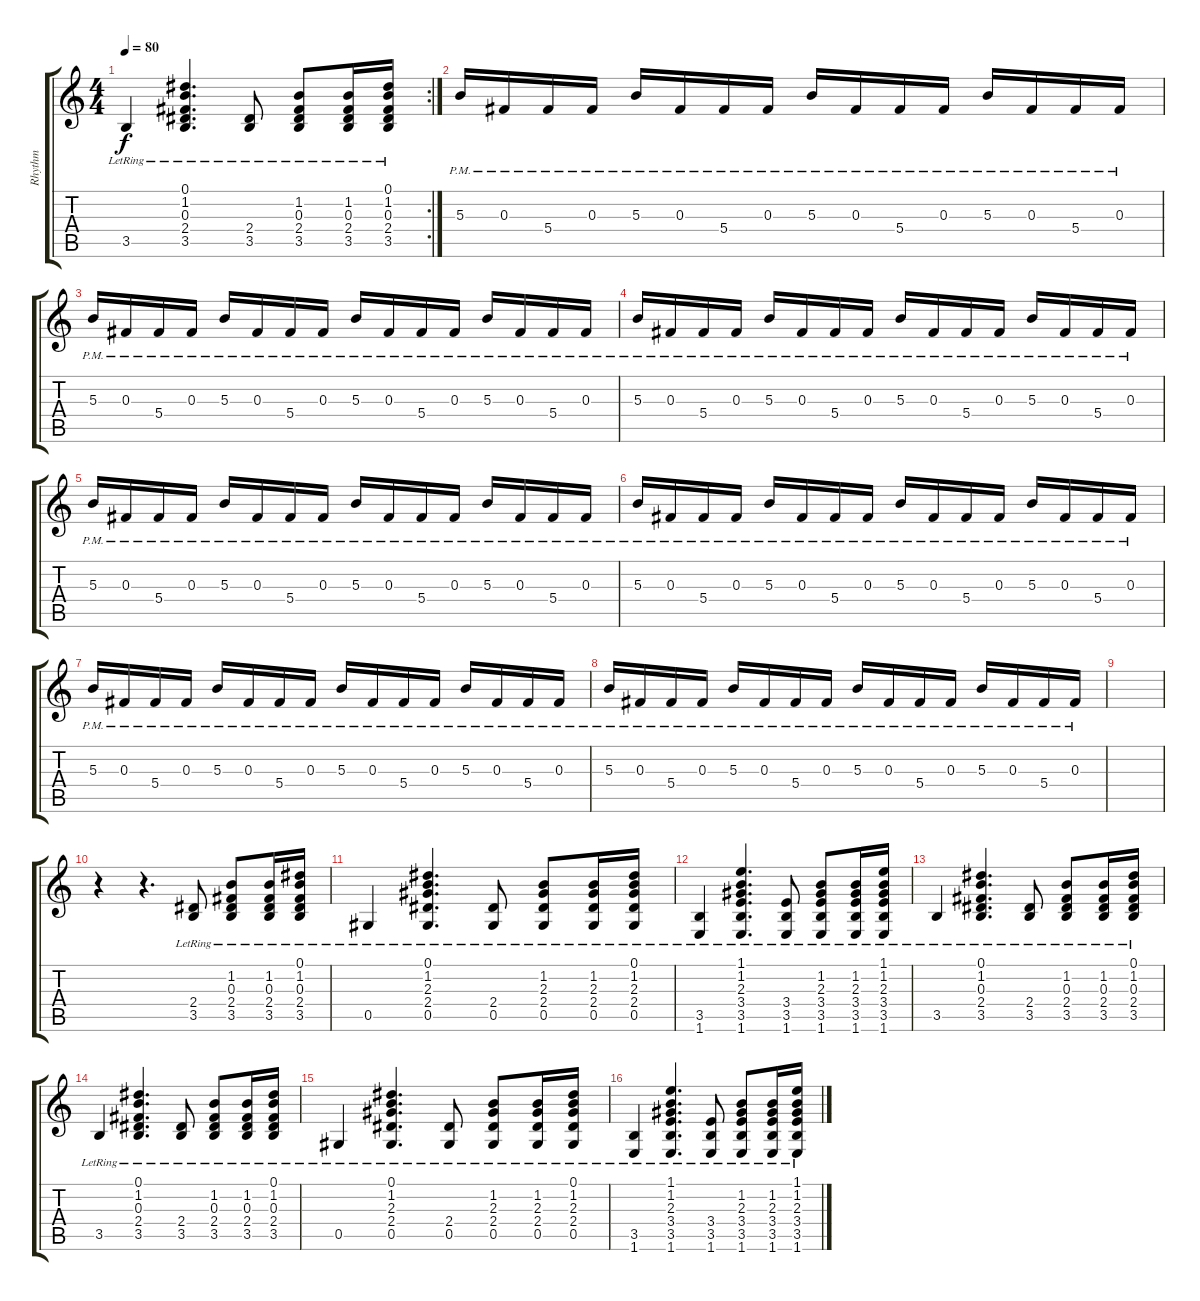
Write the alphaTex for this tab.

\track ("Rhythm" "Rhythm") {instrument acousticguitarsteel}
\staff {score tabs}
\tuning (Eb4 Bb3 Gb3 Db3 Ab2 Eb2) {hide}
\rc 2
\ts (4 4)
\tempo 80
\clef g2
\ks c
3.5{lr}.4{dy f} (0.1 1.2{lr} 0.3{lr} 2.4{lr} 3.5{lr}).4{d} (2.4{lr} 3.5{lr}).8 (1.2{lr} 0.3{lr} 2.4{lr} 3.5{lr}).8 (1.2{lr} 0.3{lr} 2.4{lr} 3.5{lr}).16 (0.1{lr} 1.2{lr} 0.3{lr} 2.4{lr} 3.5{lr}).16 |
5.3{pm}.16 0.3{pm}.16 5.4{pm}.16 0.3{pm}.16 5.3{pm}.16 0.3{pm}.16 5.4{pm}.16 0.3{pm}.16 5.3{pm}.16 0.3{pm}.16 5.4{pm}.16 0.3{pm}.16 5.3{pm}.16 0.3{pm}.16 5.4{pm}.16 0.3{pm}.16 |
5.3{pm}.16 0.3{pm}.16 5.4{pm}.16 0.3{pm}.16 5.3{pm}.16 0.3{pm}.16 5.4{pm}.16 0.3{pm}.16 5.3{pm}.16 0.3{pm}.16 5.4{pm}.16 0.3{pm}.16 5.3{pm}.16 0.3{pm}.16 5.4{pm}.16 0.3{pm}.16 |
5.3{pm}.16 0.3{pm}.16 5.4{pm}.16 0.3{pm}.16 5.3{pm}.16 0.3{pm}.16 5.4{pm}.16 0.3{pm}.16 5.3{pm}.16 0.3{pm}.16 5.4{pm}.16 0.3{pm}.16 5.3{pm}.16 0.3{pm}.16 5.4{pm}.16 0.3{pm}.16 |
5.3{pm}.16 0.3{pm}.16 5.4{pm}.16 0.3{pm}.16 5.3{pm}.16 0.3{pm}.16 5.4{pm}.16 0.3{pm}.16 5.3{pm}.16 0.3{pm}.16 5.4{pm}.16 0.3{pm}.16 5.3{pm}.16 0.3{pm}.16 5.4{pm}.16 0.3{pm}.16 |
5.3{pm}.16 0.3{pm}.16 5.4{pm}.16 0.3{pm}.16 5.3{pm}.16 0.3{pm}.16 5.4{pm}.16 0.3{pm}.16 5.3{pm}.16 0.3{pm}.16 5.4{pm}.16 0.3{pm}.16 5.3{pm}.16 0.3{pm}.16 5.4{pm}.16 0.3{pm}.16 |
5.3{pm}.16 0.3{pm}.16 5.4{pm}.16 0.3{pm}.16 5.3{pm}.16 0.3{pm}.16 5.4{pm}.16 0.3{pm}.16 5.3{pm}.16 0.3{pm}.16 5.4{pm}.16 0.3{pm}.16 5.3{pm}.16 0.3{pm}.16 5.4{pm}.16 0.3{pm}.16 |
5.3{pm}.16 0.3{pm}.16 5.4{pm}.16 0.3{pm}.16 5.3{pm}.16 0.3{pm}.16 5.4{pm}.16 0.3{pm}.16 5.3{pm}.16 0.3{pm}.16 5.4{pm}.16 0.3{pm}.16 5.3{pm}.16 0.3{pm}.16 5.4{pm}.16 0.3{pm}.16 |
|
r.4 r.4{d} (2.4{lr} 3.5{lr}).8 (1.2{lr} 0.3{lr} 2.4{lr} 3.5{lr}).8 (1.2{lr} 0.3{lr} 2.4{lr} 3.5{lr}).16 (0.1{lr} 1.2{lr} 0.3{lr} 2.4{lr} 3.5{lr}).16 |
0.5{lr}.4 (0.1{lr} 1.2{lr} 2.3{lr} 2.4{lr} 0.5{lr}).4{d} (2.4{lr} 0.5{lr}).8 (1.2{lr} 2.3{lr} 2.4{lr} 0.5{lr}).8 (1.2{lr} 2.3{lr} 2.4{lr} 0.5{lr}).16 (0.1{lr} 1.2{lr} 2.3{lr} 2.4{lr} 0.5{lr}).16 |
(3.5{lr} 1.6).4 (1.1 1.2{lr} 2.3{lr} 3.4{lr} 3.5{lr} 1.6).4{d} (3.4{lr} 3.5{lr} 1.6).8 (1.2{lr} 2.3{lr} 3.4{lr} 3.5{lr} 1.6).8 (1.2{lr} 2.3{lr} 3.4{lr} 3.5{lr} 1.6).16 (1.1{lr} 1.2{lr} 2.3{lr} 3.4{lr} 3.5{lr} 1.6).16 |
3.5{lr}.4 (0.1 1.2{lr} 0.3{lr} 2.4{lr} 3.5{lr}).4{d} (2.4{lr} 3.5{lr}).8 (1.2{lr} 0.3{lr} 2.4{lr} 3.5{lr}).8 (1.2{lr} 0.3{lr} 2.4{lr} 3.5{lr}).16 (0.1{lr} 1.2{lr} 0.3{lr} 2.4{lr} 3.5{lr}).16 |
3.5{lr}.4 (0.1 1.2{lr} 0.3{lr} 2.4{lr} 3.5{lr}).4{d} (2.4{lr} 3.5{lr}).8 (1.2{lr} 0.3{lr} 2.4{lr} 3.5{lr}).8 (1.2{lr} 0.3{lr} 2.4{lr} 3.5{lr}).16 (0.1{lr} 1.2{lr} 0.3{lr} 2.4{lr} 3.5{lr}).16 |
0.5{lr}.4 (0.1{lr} 1.2{lr} 2.3{lr} 2.4{lr} 0.5{lr}).4{d} (2.4{lr} 0.5{lr}).8 (1.2{lr} 2.3{lr} 2.4{lr} 0.5{lr}).8 (1.2{lr} 2.3{lr} 2.4{lr} 0.5{lr}).16 (0.1{lr} 1.2{lr} 2.3{lr} 2.4{lr} 0.5{lr}).16 |
(3.5{lr} 1.6).4 (1.1 1.2{lr} 2.3{lr} 3.4{lr} 3.5{lr} 1.6).4{d} (3.4{lr} 3.5{lr} 1.6).8 (1.2{lr} 2.3{lr} 3.4{lr} 3.5{lr} 1.6).8 (1.2{lr} 2.3{lr} 3.4{lr} 3.5{lr} 1.6).16 (1.1{lr} 1.2{lr} 2.3{lr} 3.4{lr} 3.5{lr} 1.6).16
